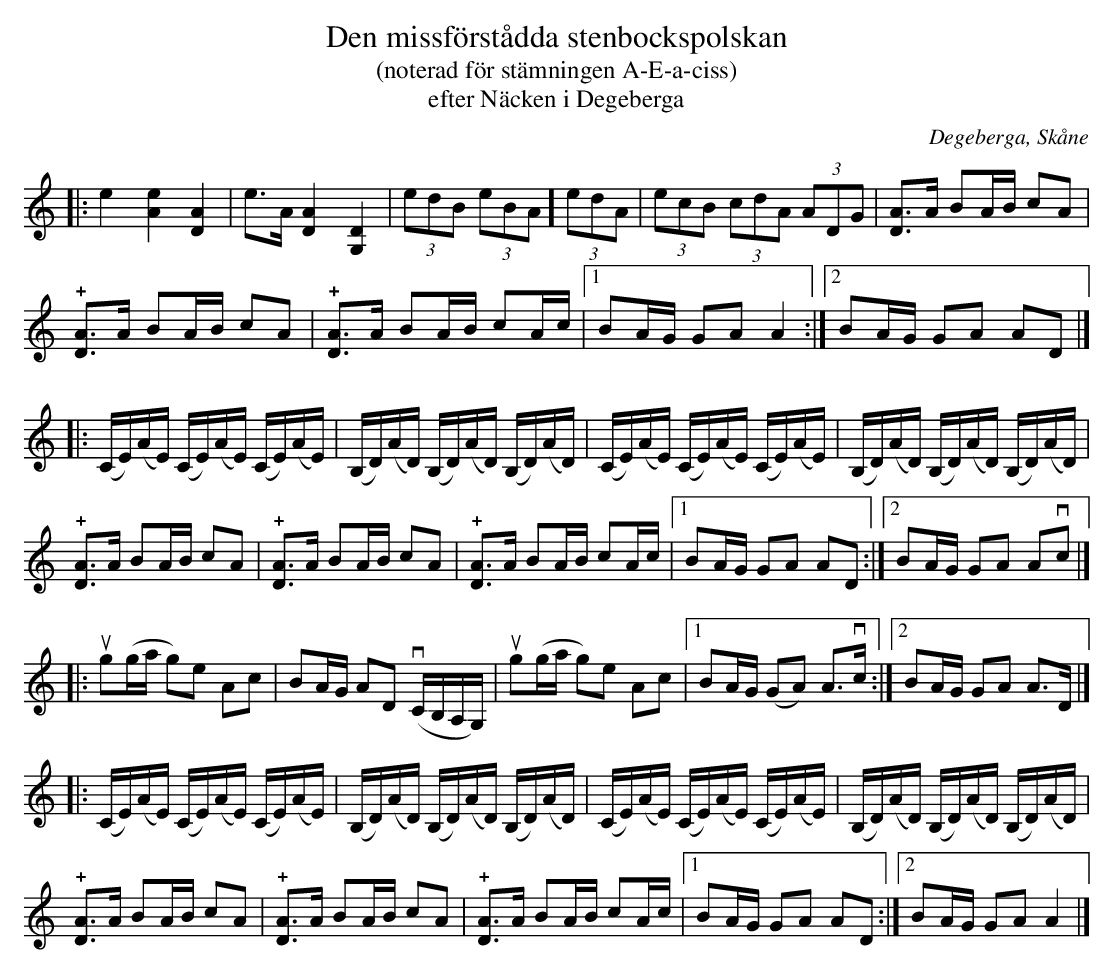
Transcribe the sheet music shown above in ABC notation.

X:1
T:Den missförstådda stenbockspolskan
T:(noterad för stämningen A-E-a-ciss)
T:efter Näcken i Degeberga
O:Degeberga, Skåne
U:o=+open+
M:none
K:Am
[L:1/8]|:e2 [A2e2] [D2A2] |e>A [DA]2 [G,D]2 | (3edB (3eBA] (3edA | (3ecB (3cdA (3ADG|[DA]>A BA/B/ cA |
 !+![DA]>A BA/B/ cA | !+![DA]>A BA/B/ cA/c/ |1 BA/G/ GA A2 :|2 BA/G/ GA AD |]
[L:1/16]|: (CE)(AE) (CE)(AE) (CE)(AE) | (B,D)(AD) (B,D)(AD) (B,D)(AD) | (CE)(AE) (CE)(AE) (CE)(AE) | (B,D)(AD) (B,D)(AD) (B,D)(AD) |
[L:1/8] !+![DA]>A BA/B/ cA | !+![DA]>A BA/B/ cA | !+![DA]>A BA/B/ cA/c/ |1 BA/G/ GA AD :|2 BA/G/ GA Avc |]
[L:1/8] |: ug(g/a/ g)e Ac | BA/G/ AD v(C/B,/A,/G,/) | ug(g/a/ g)e Ac |1 BA/G/ (GA) A>vc :|2 BA/G/ GA A>D |]
[L:1/16]|: (CE)(AE) (CE)(AE) (CE)(AE) | (B,D)(AD) (B,D)(AD) (B,D)(AD) | (CE)(AE) (CE)(AE) (CE)(AE) | (B,D)(AD) (B,D)(AD) (B,D)(AD) |
[L:1/8] !+![DA]>A BA/B/ cA | !+![DA]>A BA/B/ cA | !+![DA]>A BA/B/ cA/c/ |1 BA/G/ GA AD :|2 BA/G/ GA A2 |]
